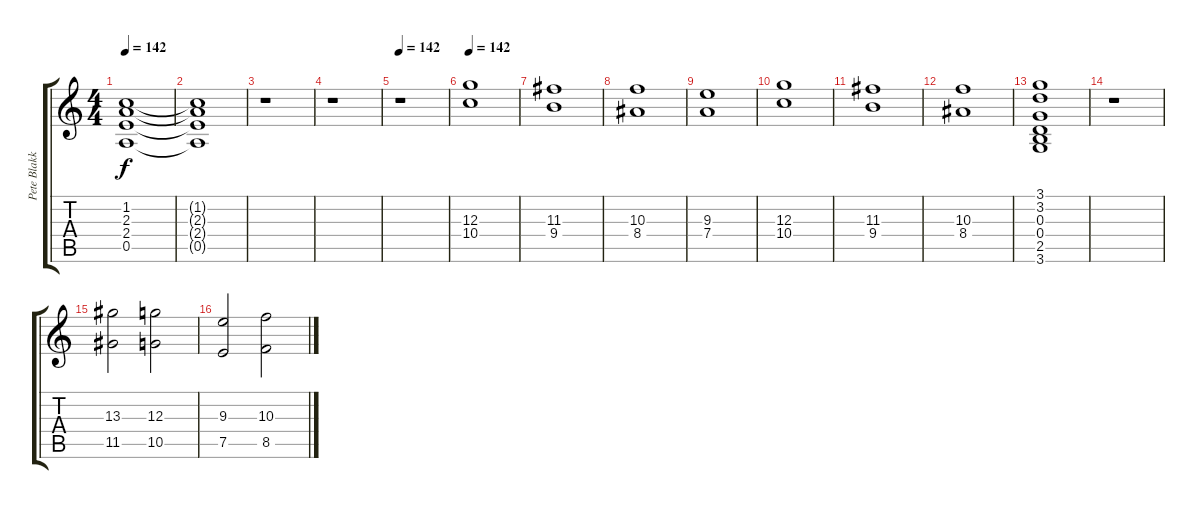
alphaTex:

\track ("Pete Blakk" "Pete Blakk") {instrument distortionguitar}
\staff {score tabs}
\tuning (E4 B3 G3 D3 A2 E2) {hide}
\ts (4 4)
\tempo 142
\clef g2
\ks c
(1.2{t} 2.3{t} 2.4{t} 0.5{t}).1{dy f} |
(1.2{t} 2.3{t} 2.4{t} 0.5{t}).1 |
r.1 |
r.1 |
\tempo 142
r.1 |
\tempo 142
(12.3 10.4).1{volume 15 instrument distortionguitar} |
(11.3 9.4).1 |
(10.3 8.4).1 |
(9.3 7.4).1 |
(12.3 10.4).1 |
(11.3 9.4).1 |
(10.3 8.4).1 |
(3.1 3.2 0.3 0.4 2.5 3.6).1 |
r.1 |
(13.3 11.5).2 (12.3 10.5).2 |
(9.3 7.5).2 (10.3 8.5).2
